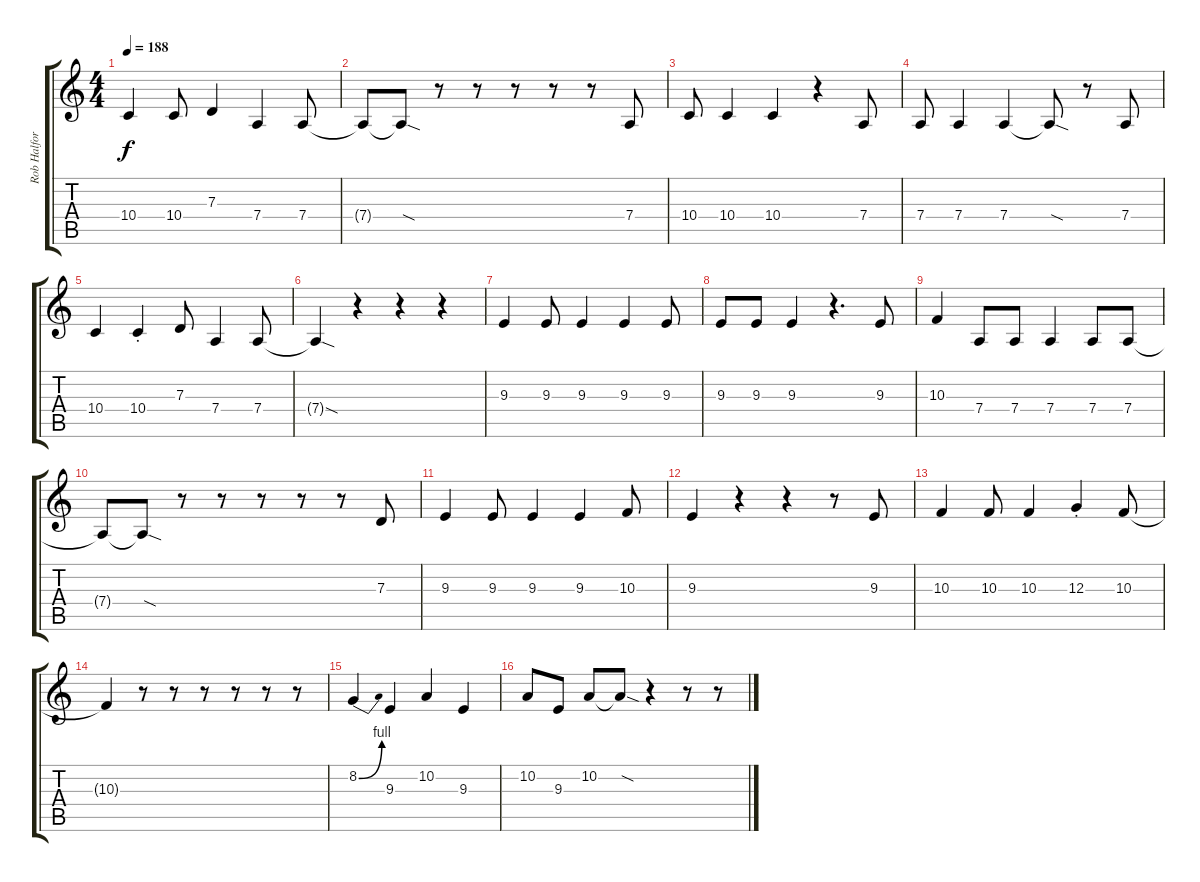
\track ("Rob Halford" "Rob Halfor") {instrument violin}
\staff {score tabs}
\tuning (E4 B3 G3 D3 A2 E2) {hide}
\ts (4 4)
\tempo 188
\clef g2
\ks c
10.4.4{dy f} 10.4.8 7.3.4 7.4.4 7.4.8 |
7.4{t}.8 7.4{sod t}.8 r.8 r.8 r.8 r.8 r.8 7.4.8 |
10.4.8 10.4.4 10.4.4 r.4 7.4.8 |
7.4.8 7.4.4 7.4.4 7.4{sod t}.8 r.8 7.4.8 |
10.4.4 10.4{st}.4 7.3.8 7.4.4 7.4.8 |
7.4{sod t}.4 r.4 r.4 r.4 |
9.3.4 9.3.8 9.3.4 9.3.4 9.3.8 |
9.3.8 9.3.8 9.3.4 r.4{d} 9.3.8 |
10.3.4 7.4.8 7.4.8 7.4.4 7.4.8 7.4.8 |
7.4{t}.8 7.4{sod t}.8 r.8 r.8 r.8 r.8 r.8 7.3.8 |
9.3.4 9.3.8 9.3.4 9.3.4 10.3.8 |
9.3.4 r.4 r.4 r.8 9.3.8 |
10.3.4 10.3.8 10.3.4 12.3{st}.4 10.3.8 |
10.3{t}.4 r.8 r.8 r.8 r.8 r.8 r.8 |
8.2{be (bend 0 0 60 4)}.4 9.3.4 10.2.4 9.3.4 |
10.2.8 9.3.8 10.2.8 10.2{sod t}.8 r.4 r.8 r.8
